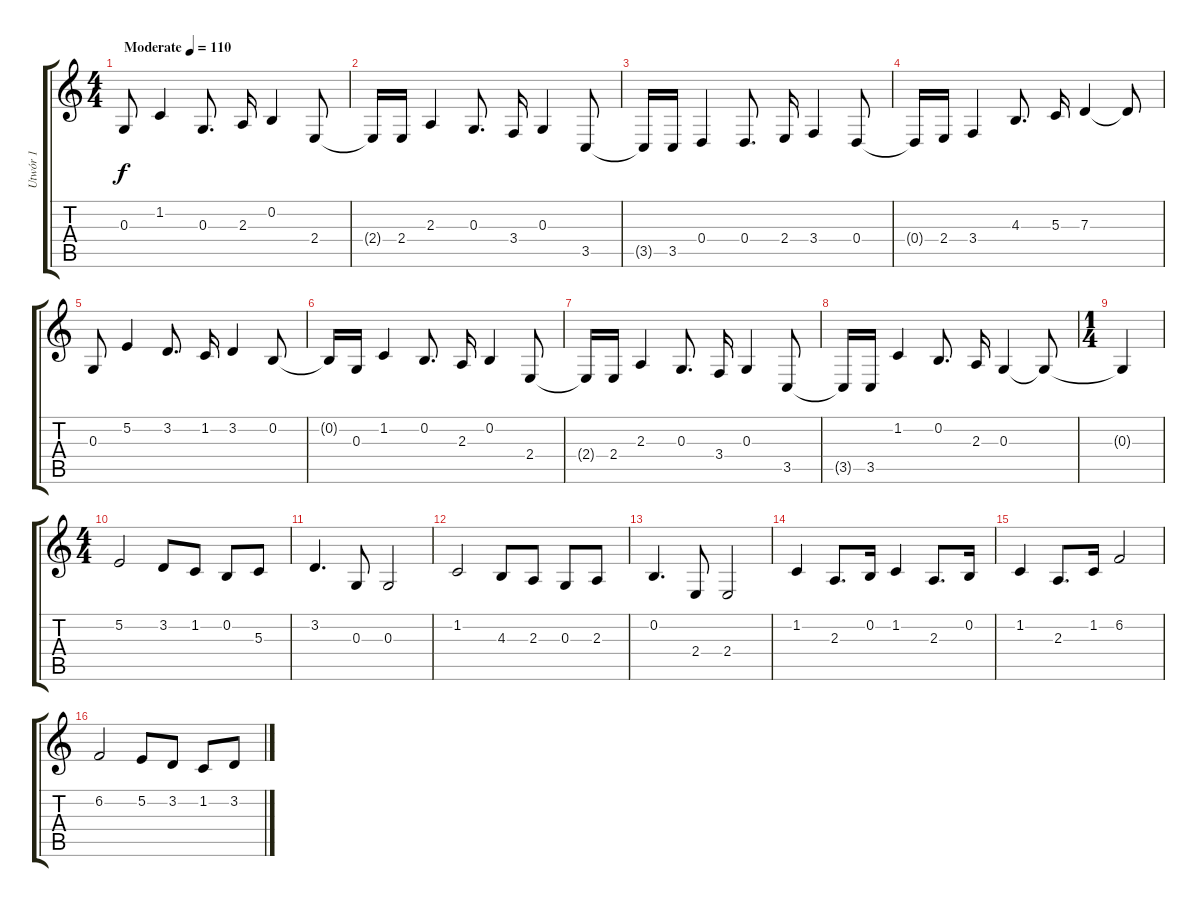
\track ("Utwór 1" "Utwór 1") {instrument trumpet}
\staff {score tabs}
\tuning (E4 B3 G3 D3 A2 E2) {hide}
\ts (4 4)
\tempo (110 "Moderate")
\clef g2
\ks c
0.3.8{dy f instrument trumpet} 1.2.4 0.3.8{d} 2.3.16 0.2.4 2.4.8 |
2.4{t}.16 2.4.16 2.3.4 0.3.8{d} 3.4.16 0.3.4 3.5.8 |
3.5{t}.16 3.5.16 0.4.4 0.4.8{d} 2.4.16 3.4.4 0.4.8 |
0.4{t}.16 2.4.16 3.4.4 4.3.8{d} 5.3.16 7.3.4 7.3{t}.8 |
0.3.8 5.2.4 3.2.8{d} 1.2.16 3.2.4 0.2.8 |
0.2{t}.16 0.3.16 1.2.4 0.2.8{d} 2.3.16 0.2.4 2.4.8 |
2.4{t}.16 2.4.16 2.3.4 0.3.8{d} 3.4.16 0.3.4 3.5.8 |
3.5{t}.16 3.5.16 1.2.4 0.2.8{d} 2.3.16 0.3.4 0.3{t}.8 |
\ts (1 4)
0.3{t}.4 |
\ts (4 4)
5.2.2 3.2.8 1.2.8 0.2.8 5.3.8 |
3.2.4{d} 0.3.8 0.3.2 |
1.2.2 4.3.8 2.3.8 0.3.8 2.3.8 |
0.2.4{d} 2.4.8 2.4.2 |
1.2.4 2.3.8{d} 0.2.16 1.2.4 2.3.8{d} 0.2.16 |
1.2.4 2.3.8{d} 1.2.16 6.2.2 |
6.2.2 5.2.8 3.2.8 1.2.8 3.2.8
